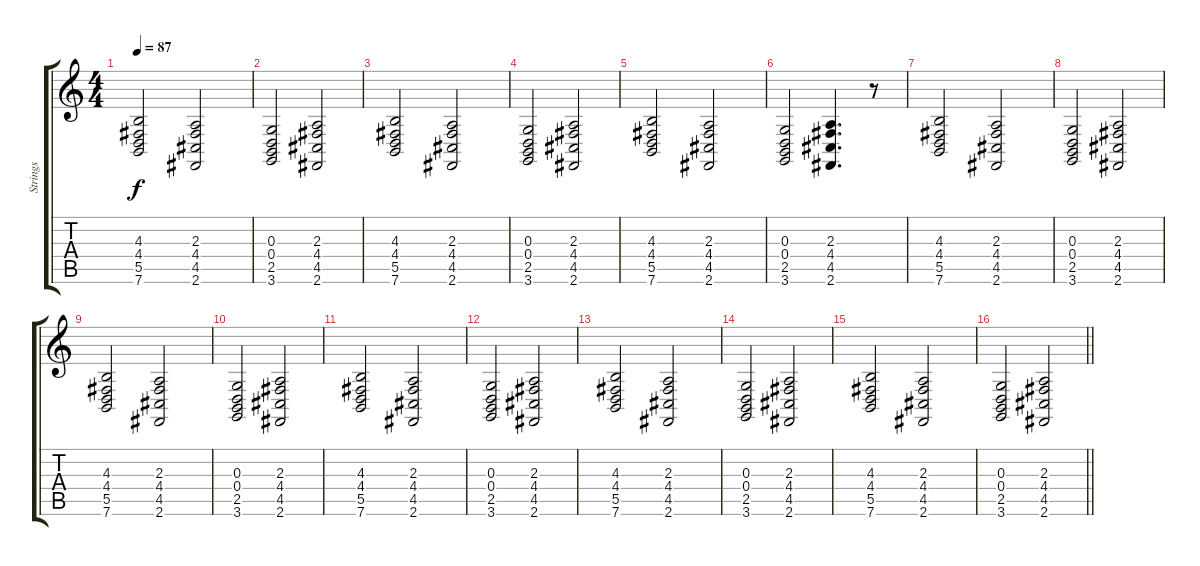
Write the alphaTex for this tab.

\track ("Strings" "Strings") {instrument stringensemble1}
\staff {score tabs}
\tuning (E4 B3 G3 D3 A2 E2) {hide}
\ts (4 4)
\tempo 87
\clef g2
\ks c
(4.3 4.4 5.5 7.6).2{dy f} (2.3 4.4 4.5 2.6).2 |
(0.3 0.4 2.5 3.6).2 (2.3 4.4 4.5 2.6).2 |
(4.3 4.4 5.5 7.6).2 (2.3 4.4 4.5 2.6).2 |
(0.3 0.4 2.5 3.6).2 (2.3 4.4 4.5 2.6).2 |
(4.3 4.4 5.5 7.6).2 (2.3 4.4 4.5 2.6).2 |
(0.3 0.4 2.5 3.6).2 (2.3 4.4 4.5 2.6).4{d} r.8 |
(4.3 4.4 5.5 7.6).2 (2.3 4.4 4.5 2.6).2 |
(0.3 0.4 2.5 3.6).2 (2.3 4.4 4.5 2.6).2 |
(4.3 4.4 5.5 7.6).2 (2.3 4.4 4.5 2.6).2 |
(0.3 0.4 2.5 3.6).2 (2.3 4.4 4.5 2.6).2 |
(4.3 4.4 5.5 7.6).2 (2.3 4.4 4.5 2.6).2 |
(0.3 0.4 2.5 3.6).2 (2.3 4.4 4.5 2.6).2 |
(4.3 4.4 5.5 7.6).2 (2.3 4.4 4.5 2.6).2 |
(0.3 0.4 2.5 3.6).2 (2.3 4.4 4.5 2.6).2 |
(4.3 4.4 5.5 7.6).2 (2.3 4.4 4.5 2.6).2 |
\barLineRight lightlight
(0.3 0.4 2.5 3.6).2 (2.3 4.4 4.5 2.6).2
